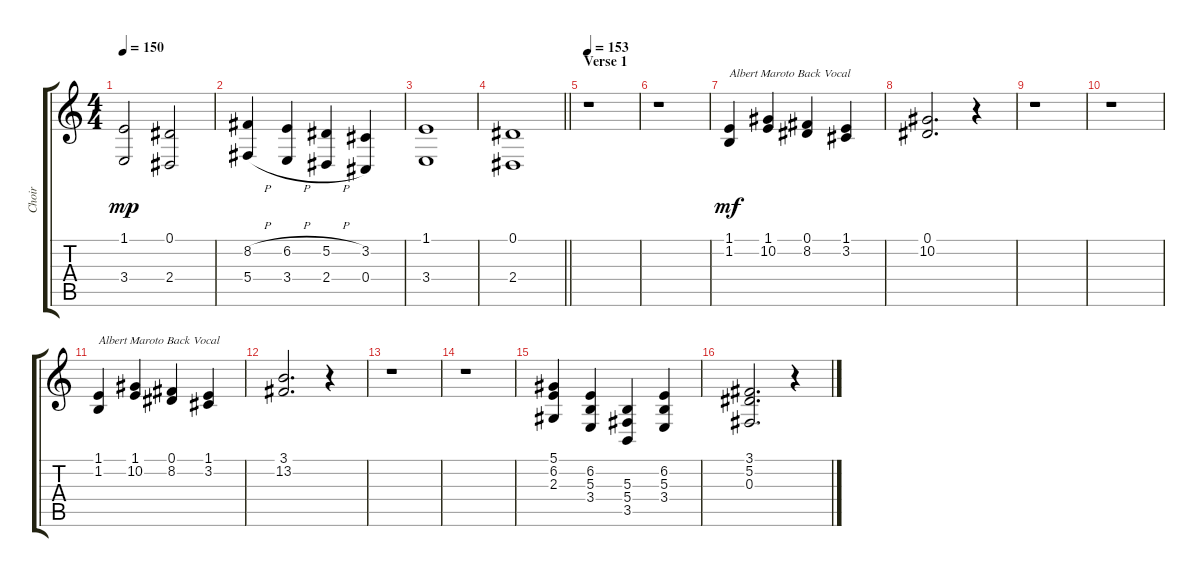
\track ("Choir" "Choir") {instrument choiraahs}
\staff {score tabs}
\tuning (Eb4 Bb3 Gb3 Db3 Ab2 Eb2) {hide}
\ts (4 4)
\tempo 150
\clef g2
\ks c
(1.1 3.4).2{dy mp} (0.1 2.4).2 |
(8.2{h} 5.4{h}).4 (6.2{h} 3.4{h}).4 (5.2{h} 2.4{h}).4 (3.2 0.4).4 |
(1.1 3.4).1 |
\barLineRight lightlight
(0.1 2.4).1 |
\section ("" "Verse 1")
\tempo 153
r.1 |
r.1 |
(1.1 1.2).4{txt "Albert Maroto Back Vocal" dy mf} (1.1 10.2).4 (0.1 8.2).4 (1.1 3.2).4 |
(0.1 10.2).2{d} r.4 |
r.1 |
r.1 |
(1.1 1.2).4{txt "Albert Maroto Back Vocal"} (1.1 10.2).4 (0.1 8.2).4 (1.1 3.2).4 |
(3.1 13.2).2{d} r.4 |
r.1 |
r.1 |
(5.1 6.2 2.3).4 (6.2 5.3 3.4).4 (5.3 5.4 3.5).4 (6.2 5.3 3.4).4 |
(3.1 5.2 0.3).2{d} r.4
